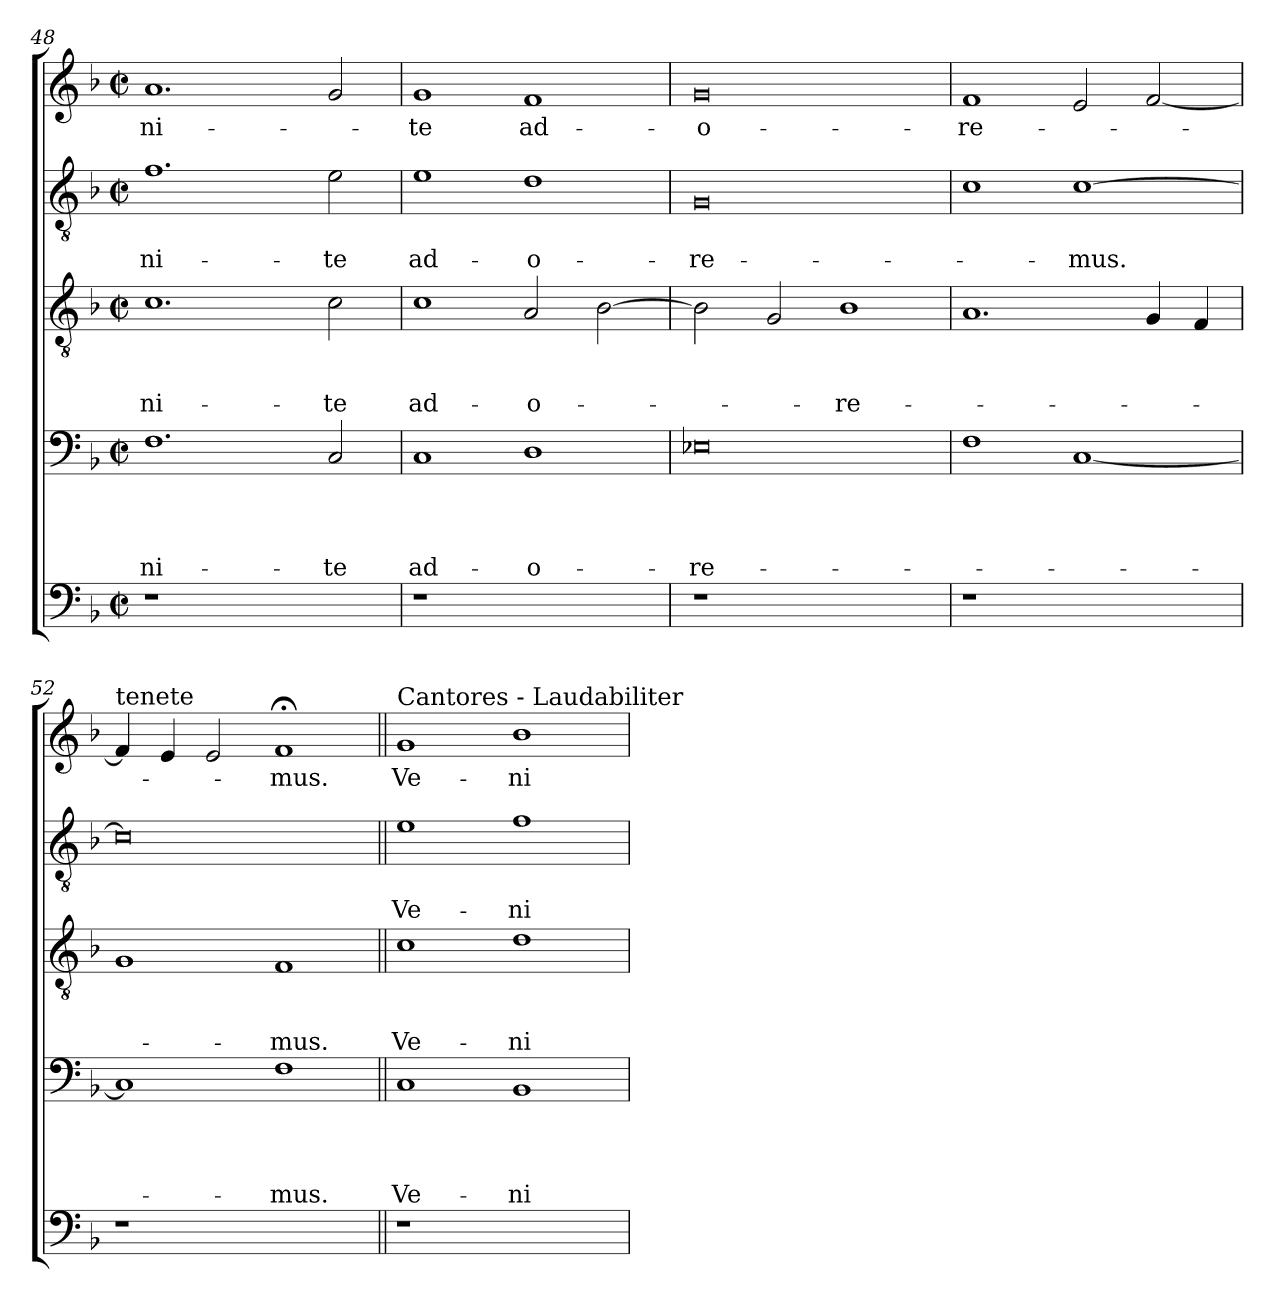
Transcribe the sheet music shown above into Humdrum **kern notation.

**kern	**kern	**text	**text	**text	**text	**kern	**text	**text	**text	**kern	**text	**text	**kern	**text
*part5	*part4	*part4	*part4	*part4	*part4	*part3	*part3	*part3	*part3	*part2	*part2	*part2	*part1	*part1
*staff5	*staff4	*staff4	*staff4	*staff4	*staff4	*staff3	*staff3	*staff3	*staff3	*staff2	*staff2	*staff2	*staff1	*staff1
*clefF4	*clefF4	*	*	*	*	*clefGv2	*	*	*	*clefGv2	*	*	*clefG2	*
*k[b-]	*k[b-]	*	*	*	*	*k[b-]	*	*	*	*k[b-]	*	*	*k[b-]	*
*F:	*F:	*	*	*	*	*F:	*	*	*	*F:	*	*	*F:	*
*M2/2	*M2/2	*	*	*	*	*M2/2	*	*	*	*M2/2	*	*	*M2/2	*
*met(c|)	*met(c|)	*	*	*	*	*met(c|)	*	*	*	*met(c|)	*	*	*met(c|)	*
=48	=48	=48	=48	=48	=48	=48	=48	=48	=48	=48	=48	=48	=48	=48
1r	1.F	.	.	.	-ni-	1.c	.	.	-ni-	1.f	.	-ni-	1.a	-ni-
1ryy	.	.	.	.	.	.	.	.	.	.	.	.	.	.
.	2C/	.	.	.	-te	2c\	.	.	-te	2e\	.	-te	2g/	.
=49	=49	=49	=49	=49	=49	=49	=49	=49	=49	=49	=49	=49	=49	=49
1r	1C	.	.	.	ad-	1c	.	.	ad-	1e	.	ad-	1g	-te
1ryy	1D	.	.	.	-o-	2A/	.	.	-o-	1d	.	-o-	1f	ad-
.	.	.	.	.	.	[2B-\	.	.	.	.	.	.	.	.
=50	=50	=50	=50	=50	=50	=50	=50	=50	=50	=50	=50	=50	=50	=50
1r	0E-X	.	.	.	-re-	2B-\]	.	.	.	0G	.	-re-	0g	-o-
.	.	.	.	.	.	2G/	.	.	.	.	.	.	.	.
1ryy	.	.	.	.	.	1B-	.	.	-re-	.	.	.	.	.
=51	=51	=51	=51	=51	=51	=51	=51	=51	=51	=51	=51	=51	=51	=51
1r	1F	.	.	.	.	1.A	.	.	.	1c	.	.	1f	-re-
1ryy	[1C	.	.	.	.	.	.	.	.	[1c	.	-mus.	2e/	.
.	.	.	.	.	.	4G/	.	.	.	.	.	.	[2f/	.
.	.	.	.	.	.	4F/	.	.	.	.	.	.	.	.
=52	=52	=52	=52	=52	=52	=52	=52	=52	=52	=52	=52	=52	=52	=52
!	!	!	!	!	!	!	!	!	!	!	!	!	!LO:TX:a:t=tenete	!
1r	1C]	.	.	.	.	1G	.	.	.	0c]	.	.	4f/]	.
.	.	.	.	.	.	.	.	.	.	.	.	.	4e/	.
.	.	.	.	.	.	.	.	.	.	.	.	.	2e/	.
1ryy	1F	.	.	.	-mus.	1F	.	.	-mus.	.	.	.	1f;<	-mus.
!!LO:LB:g=z
=53||	=53||	=53||	=53||	=53||	=53||	=53||	=53||	=53||	=53||	=53||	=53||	=53||	=53||	=53||
!	!	!	!	!	!	!	!	!	!	!	!	!	!LO:TX:a:t=Cantores - Laudabiliter	!
1r	1C	.	.	.	Ve-	1c	.	.	Ve-	1e	.	Ve-	1g	Ve-
1ryy	1BB-	.	.	.	-ni-	1d	.	.	-ni-	1f	.	-ni-	1b-	-ni-
=	=	=	=	=	=	=	=	=	=	=	=	=	=	=
*-	*-	*-	*-	*-	*-	*-	*-	*-	*-	*-	*-	*-	*-	*-
